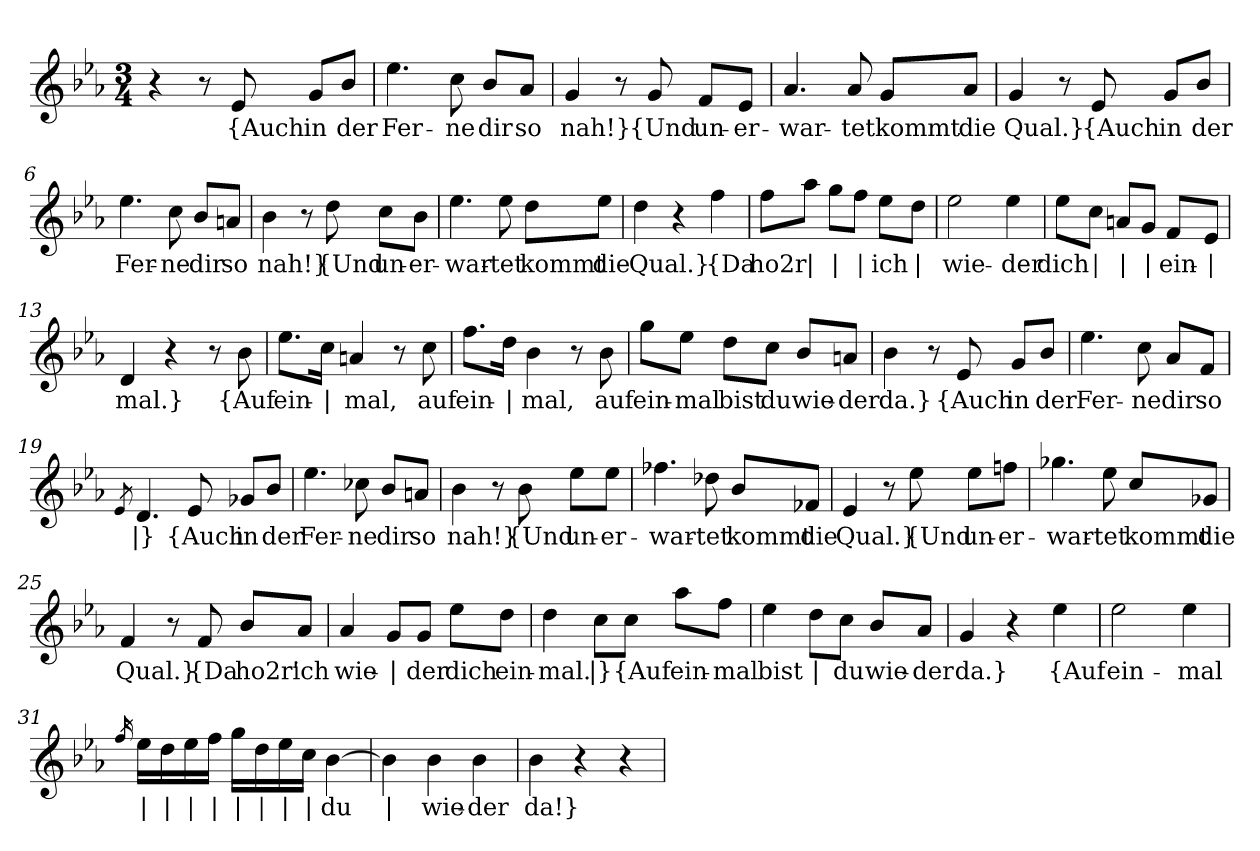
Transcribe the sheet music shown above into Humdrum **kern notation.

**kern	**text
*part1	*part1
*staff1	*staff1
*clefG2	*
*k[b-e-a-]	*
*M3/4	*
=1	=1
4r	.
8r	.
!	!LO:LY:b
8e-/	{Auch
!	!LO:LY:b
8g/L	in
!	!LO:LY:b
8b-/J	der
=2	=2
!	!LO:LY:b
4.ee-\	Fer-
!	!LO:LY:b
8cc\	-ne
!	!LO:LY:b
8b-/L	dir
!	!LO:LY:b
8a-/J	so
=3	=3
!	!LO:LY:b
4g/	nah!}
8r	.
!	!LO:LY:b
8g/	{Und
!	!LO:LY:b
8f/L	un-
!	!LO:LY:b
8e-/J	-er-
=4	=4
!	!LO:LY:b
4.a-/	-war-
!	!LO:LY:b
8a-/	-tet
!	!LO:LY:b
8g/L	kommt
!	!LO:LY:b
8a-/J	die
=5	=5
!	!LO:LY:b
4g/	Qual.}
8r	.
!	!LO:LY:b
8e-/	{Auch
!	!LO:LY:b
8g/L	in
!	!LO:LY:b
8b-/J	der
!!LO:LB:g=z
=6	=6
!	!LO:LY:b
4.ee-\	Fer-
!	!LO:LY:b
8cc\	-ne
!	!LO:LY:b
8b-/L	dir
!	!LO:LY:b
8an/J	so
=7	=7
!	!LO:LY:b
4b-\	nah!}
8r	.
!	!LO:LY:b
8dd\	{Und
!	!LO:LY:b
8cc\L	un-
!	!LO:LY:b
8b-\J	-er-
=8	=8
!	!LO:LY:b
4.ee-\	-war-
!	!LO:LY:b
8ee-\	-tet
!	!LO:LY:b
8dd\L	kommt
!	!LO:LY:b
8ee-\J	die
=9	=9
!	!LO:LY:b
4dd\	Qual.}
4r	.
!	!LO:LY:b
4ff\	{Da
=10	=10
!	!LO:LY:b
8ff\L	ho2r
!	!LO:LY:b
8aa-\J	|
!	!LO:LY:b
8gg\L	|
!	!LO:LY:b
8ff\J	|
!	!LO:LY:b
8ee-\L	ich
!	!LO:LY:b
8dd\J	|
=11	=11
!	!LO:LY:b
2ee-\	wie-
!	!LO:LY:b
4ee-\	-der
!!LO:LB:g=z
=12	=12
!	!LO:LY:b
8ee-\L	dich
!	!LO:LY:b
8cc\J	|
!	!LO:LY:b
8an/L	|
!	!LO:LY:b
8g/J	|
!	!LO:LY:b
8f/L	ein-
!	!LO:LY:b
8e-/J	|
=13	=13
!	!LO:LY:b
4d/	-mal.}
4r	.
8r	.
!	!LO:LY:b
8b-\	{Auf
=14	=14
!	!LO:LY:b
8.ee-\L	ein-
!	!LO:LY:b
16cc\Jk	|
!	!LO:LY:b
4an/	-mal,
8r	.
!	!LO:LY:b
8cc\	auf
=15	=15
!	!LO:LY:b
8.ff\L	ein-
!	!LO:LY:b
16dd\Jk	|
!	!LO:LY:b
4b-\	-mal,
8r	.
!	!LO:LY:b
8b-\	auf
=16	=16
!	!LO:LY:b
8gg\L	ein-
!	!LO:LY:b
8ee-\J	-mal
!	!LO:LY:b
8dd\L	bist
!	!LO:LY:b
8cc\J	du
!	!LO:LY:b
8b-/L	wie-
!	!LO:LY:b
8an/J	-der
!!LO:LB:g=z
=17	=17
!	!LO:LY:b
4b-\	da.}
8r	.
!	!LO:LY:b
8e-/	{Auch
!	!LO:LY:b
8g/L	in
!	!LO:LY:b
8b-/J	der
=18	=18
!	!LO:LY:b
4.ee-\	Fer-
!	!LO:LY:b
8cc\	-ne
!	!LO:LY:b
8a-/L	dir
!	!LO:LY:b
8f/J	so
=19	=19
8qe-/	.
!	!LO:LY:b
4.d/	|}
!	!LO:LY:b
8e-/	{Auch
!	!LO:LY:b
8g-X/L	in
!	!LO:LY:b
8b-/J	der
=20	=20
!	!LO:LY:b
4.ee-\	Fer-
!	!LO:LY:b
8cc-X\	-ne
!	!LO:LY:b
8b-/L	dir
!	!LO:LY:b
8an/J	so
=21	=21
!	!LO:LY:b
4b-\	nah!}
8r	.
!	!LO:LY:b
8b-\	{Und
!	!LO:LY:b
8ee-\L	un-
!	!LO:LY:b
8ee-\J	-er-
!!LO:LB:g=z
=22	=22
!	!LO:LY:b
4.ff-X\	-war-
!	!LO:LY:b
8dd-X\	-tet
!	!LO:LY:b
8b-/L	kommt
!	!LO:LY:b
8f-X/J	die
=23	=23
!	!LO:LY:b
4e-/	Qual.}
8r	.
!	!LO:LY:b
8ee-\	{Und
!	!LO:LY:b
8ee-\L	un-
!	!LO:LY:b
8ffn\J	-er-
=24	=24
!	!LO:LY:b
4.gg-X\	-war-
!	!LO:LY:b
8ee-\	-tet
!	!LO:LY:b
8cc/L	kommt
!	!LO:LY:b
8g-X/J	die
=25	=25
!	!LO:LY:b
4f/	Qual.}
8r	.
!	!LO:LY:b
8f/	{Da
!	!LO:LY:b
8b-/L	ho2r'
!	!LO:LY:b
8a-/J	ich
!!LO:LB:g=z
=26	=26
!	!LO:LY:b
4a-/	wie-
!	!LO:LY:b
8g/L	|
!	!LO:LY:b
8g/J	-der
!	!LO:LY:b
8ee-\L	dich
!	!LO:LY:b
8dd\J	ein-
=27	=27
!	!LO:LY:b
4dd\	-mal.
!	!LO:LY:b
8cc\L	|}
!	!LO:LY:b
8cc\J	{Auf
!	!LO:LY:b
8aa-\L	ein-
!	!LO:LY:b
8ff\J	-mal
=28	=28
!	!LO:LY:b
4ee-\	bist
!	!LO:LY:b
8dd\L	|
!	!LO:LY:b
8cc\J	du
!	!LO:LY:b
8b-/L	wie-
!	!LO:LY:b
8a-/J	-der
=29	=29
!	!LO:LY:b
4g/	da.}
4r	.
!	!LO:LY:b
4ee-\	{Auf
=30	=30
!	!LO:LY:b
2ee-\	ein-
!	!LO:LY:b
4ee-\	-mal
!!LO:LB:g=z
=31	=31
16qff/	.
!	!LO:LY:b
16ee-\LL	|
!	!LO:LY:b
16dd\	|
!	!LO:LY:b
16ee-\	|
!	!LO:LY:b
16ff\JJ	|
!	!LO:LY:b
16gg\LL	|
!	!LO:LY:b
16dd\	|
!	!LO:LY:b
16ee-\	|
!	!LO:LY:b
16cc\JJ	|
!	!LO:LY:b
[4b-\	du
=32	=32
!	!LO:LY:b
4b-\]	|
!	!LO:LY:b
4b-\	wie-
!	!LO:LY:b
4b-\	-der
=33	=33
!	!LO:LY:b
4b-\	da!}
4r	.
4r	.
=	=
*-	*-
